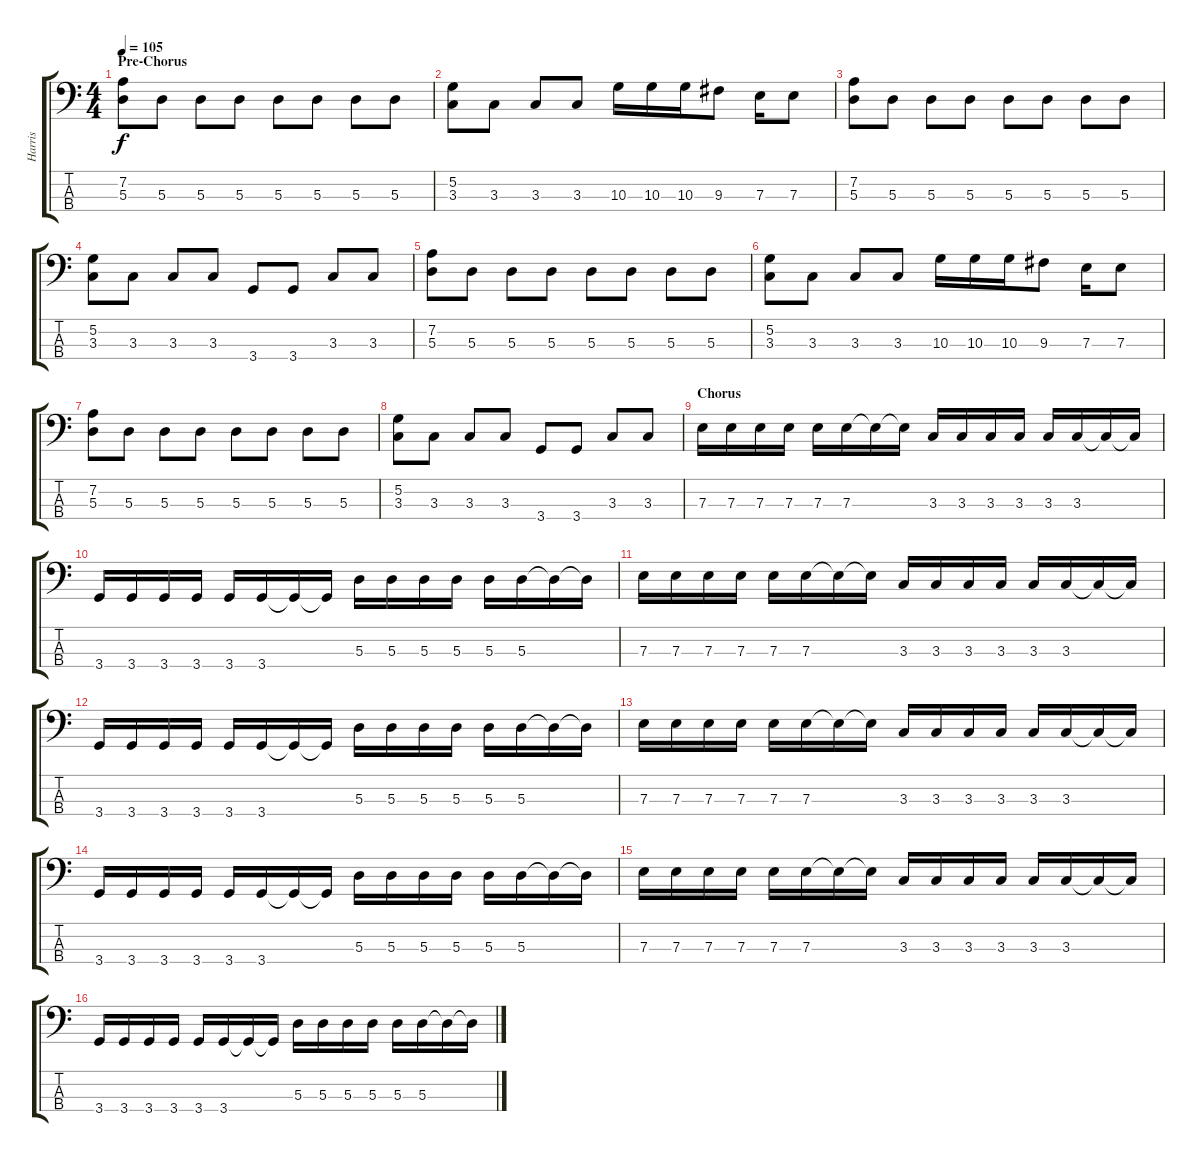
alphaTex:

\track ("Harris" "Harris") {instrument electricbassfinger}
\staff {score tabs}
\tuning (G2 D2 A1 E1) {hide}
\ts (4 4)
\section ("" "Pre-Chorus")
\tempo 105
\clef f4
\ks c
(7.2 5.3).8{dy f} 5.3.8 5.3.8 5.3.8 5.3.8 5.3.8 5.3.8 5.3.8 |
(5.2 3.3).8 3.3.8 3.3.8 3.3.8 10.3.16 10.3.16 10.3.16 9.3.8 7.3.16 7.3.8 |
(7.2 5.3).8 5.3.8 5.3.8 5.3.8 5.3.8 5.3.8 5.3.8 5.3.8 |
(5.2 3.3).8 3.3.8 3.3.8 3.3.8 3.4.8 3.4.8 3.3.8 3.3.8 |
(7.2 5.3).8 5.3.8 5.3.8 5.3.8 5.3.8 5.3.8 5.3.8 5.3.8 |
(5.2 3.3).8 3.3.8 3.3.8 3.3.8 10.3.16 10.3.16 10.3.16 9.3.8 7.3.16 7.3.8 |
(7.2 5.3).8 5.3.8 5.3.8 5.3.8 5.3.8 5.3.8 5.3.8 5.3.8 |
(5.2 3.3).8 3.3.8 3.3.8 3.3.8 3.4.8 3.4.8 3.3.8 3.3.8 |
\section ("" "Chorus")
7.3.16 7.3.16 7.3.16 7.3.16 7.3.16 7.3.16 7.3{t}.16 7.3{t}.16 3.3.16 3.3.16 3.3.16 3.3.16 3.3.16 3.3.16 3.3{t}.16 3.3{t}.16 |
3.4.16 3.4.16 3.4.16 3.4.16 3.4.16 3.4.16 3.4{t}.16 3.4{t}.16 5.3.16 5.3.16 5.3.16 5.3.16 5.3.16 5.3.16 5.3{t}.16 5.3{t}.16 |
7.3.16 7.3.16 7.3.16 7.3.16 7.3.16 7.3.16 7.3{t}.16 7.3{t}.16 3.3.16 3.3.16 3.3.16 3.3.16 3.3.16 3.3.16 3.3{t}.16 3.3{t}.16 |
3.4.16 3.4.16 3.4.16 3.4.16 3.4.16 3.4.16 3.4{t}.16 3.4{t}.16 5.3.16 5.3.16 5.3.16 5.3.16 5.3.16 5.3.16 5.3{t}.16 5.3{t}.16 |
7.3.16 7.3.16 7.3.16 7.3.16 7.3.16 7.3.16 7.3{t}.16 7.3{t}.16 3.3.16 3.3.16 3.3.16 3.3.16 3.3.16 3.3.16 3.3{t}.16 3.3{t}.16 |
3.4.16 3.4.16 3.4.16 3.4.16 3.4.16 3.4.16 3.4{t}.16 3.4{t}.16 5.3.16 5.3.16 5.3.16 5.3.16 5.3.16 5.3.16 5.3{t}.16 5.3{t}.16 |
7.3.16 7.3.16 7.3.16 7.3.16 7.3.16 7.3.16 7.3{t}.16 7.3{t}.16 3.3.16 3.3.16 3.3.16 3.3.16 3.3.16 3.3.16 3.3{t}.16 3.3{t}.16 |
3.4.16 3.4.16 3.4.16 3.4.16 3.4.16 3.4.16 3.4{t}.16 3.4{t}.16 5.3.16 5.3.16 5.3.16 5.3.16 5.3.16 5.3.16 5.3{t}.16 5.3{t}.16
